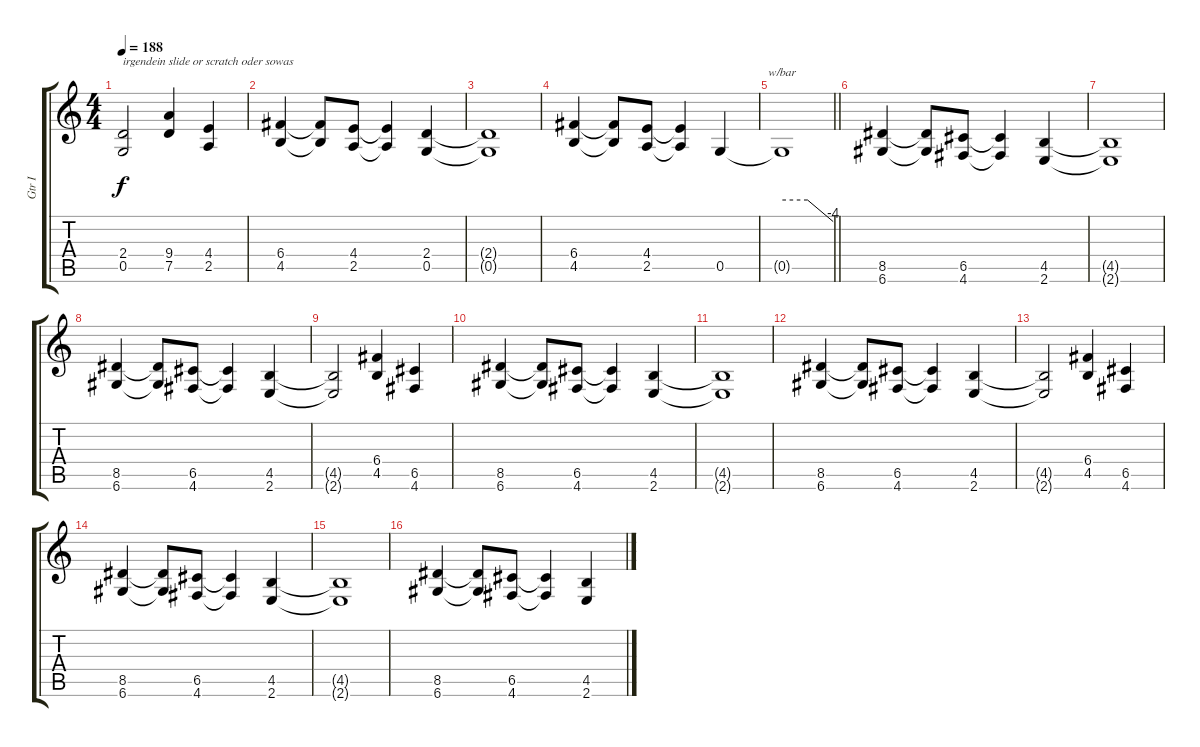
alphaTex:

\track ("Gtr I" "Gtr I") {instrument distortionguitar}
\staff {score tabs}
\tuning (D4 A3 F3 C3 G2 D2) {hide}
\ts (4 4)
\tempo 188
\clef g2
\ks c
(2.4{t} 0.5{t}).2{txt "irgendein slide or scratch oder sowas" dy f} (9.4 7.5).4 (4.4 2.5).4 |
(6.4 4.5).4 (6.4{t} 4.5{t}).8 (4.4 2.5).8 (4.4{t} 2.5{t}).4 (2.4 0.5).4 |
(2.4{t} 0.5{t}).1 |
(6.4 4.5).4 (6.4{t} 4.5{t}).8 (4.4 2.5).8 (4.4{t} 2.5{t}).4 0.5.4 |
\barLineRight lightlight
0.5{t}.1{tbe (custom default 0 0 30 0 60 -16)} |
(8.5 6.6).4 (8.5{t} 6.6{t}).8 (6.5 4.6).8 (6.5{t} 4.6{t}).4 (4.5 2.6).4 |
(4.5{t} 2.6{t}).1 |
(8.5 6.6).4 (8.5{t} 6.6{t}).8 (6.5 4.6).8 (6.5{t} 4.6{t}).4 (4.5 2.6).4 |
(4.5{t} 2.6{t}).2 (6.4 4.5).4 (6.5 4.6).4 |
(8.5 6.6).4 (8.5{t} 6.6{t}).8 (6.5 4.6).8 (6.5{t} 4.6{t}).4 (4.5 2.6).4 |
(4.5{t} 2.6{t}).1 |
(8.5 6.6).4 (8.5{t} 6.6{t}).8 (6.5 4.6).8 (6.5{t} 4.6{t}).4 (4.5 2.6).4 |
(4.5{t} 2.6{t}).2 (6.4 4.5).4 (6.5 4.6).4 |
(8.5 6.6).4 (8.5{t} 6.6{t}).8 (6.5 4.6).8 (6.5{t} 4.6{t}).4 (4.5 2.6).4 |
(4.5{t} 2.6{t}).1 |
(8.5 6.6).4 (8.5{t} 6.6{t}).8 (6.5 4.6).8 (6.5{t} 4.6{t}).4 (4.5 2.6).4
